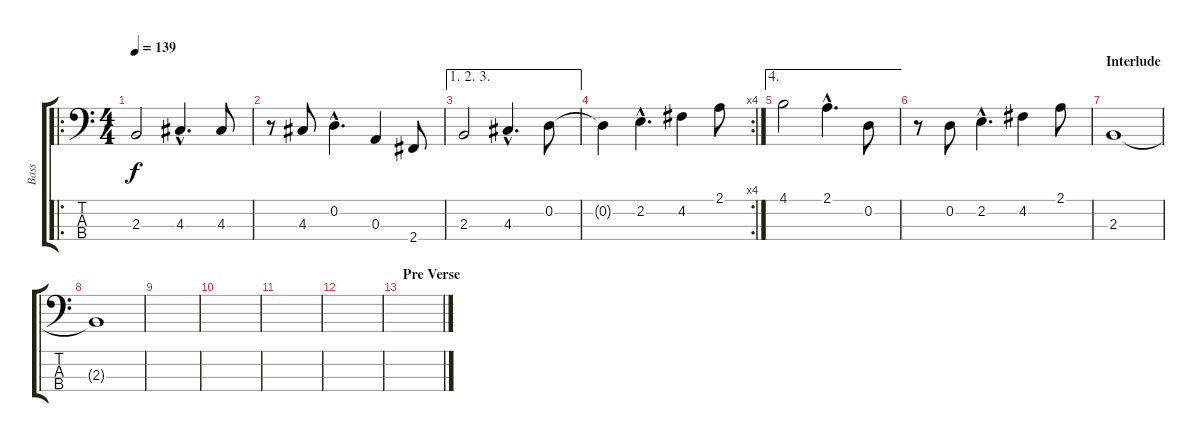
\track ("Bass" "Bass") {instrument electricbasspick}
\staff {score tabs}
\tuning (G2 D2 A1 E1) {hide}
\ro
\ts (4 4)
\tempo 139
\clef f4
\ks c
2.3.2{dy f} 4.3{hac}.4{d} 4.3.8 |
r.8 4.3.8 0.2{hac}.4{d} 0.3.4 2.4.8 |
\ae (1 2 3)
2.3.2 4.3{hac}.4{d} 0.2.8 |
\rc 4
0.2{t}.4 2.2{hac}.4{d} 4.2.4 2.1.8 |
\ae 4
4.1.2 2.1{hac}.4{d} 0.2.8 |
r.8 0.2.8 2.2{hac}.4{d} 4.2.4 2.1.8 |
\section ("" "Interlude")
2.3.1 |
2.3{t}.1 |
|
|
|
|
\section ("" "Pre Verse")
